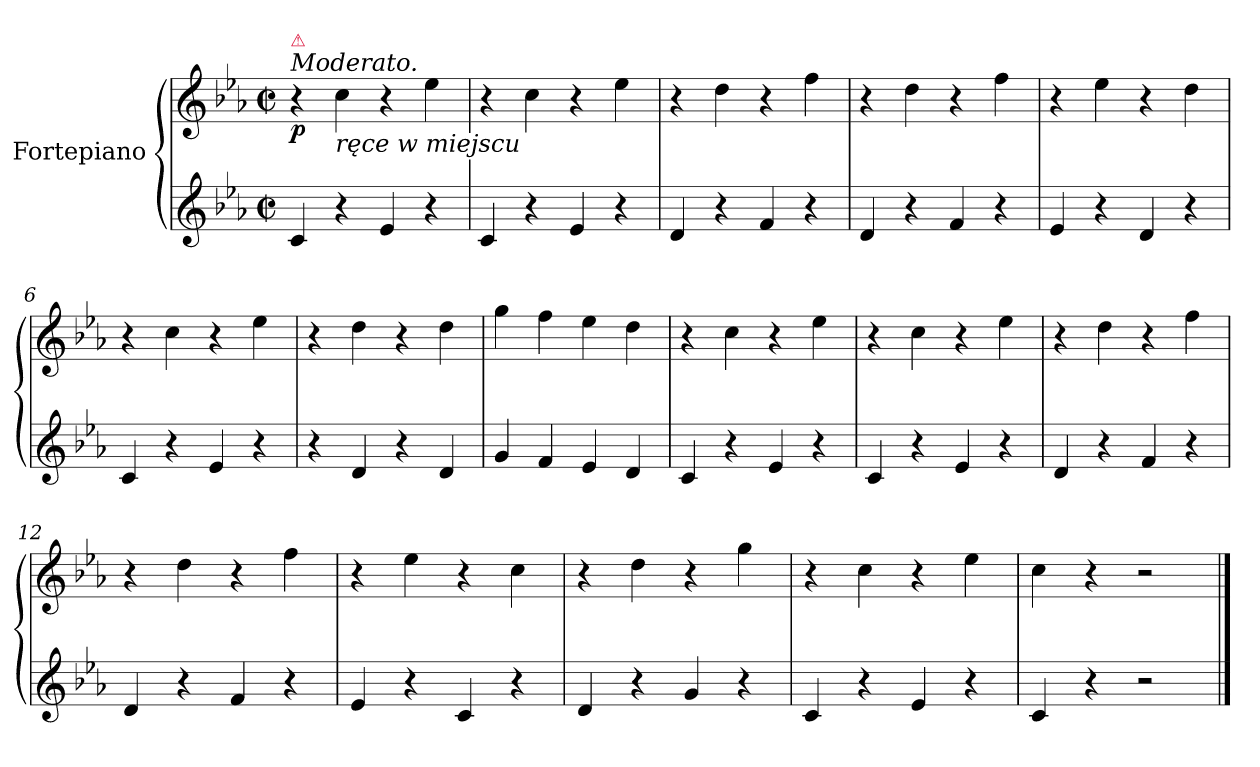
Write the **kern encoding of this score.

**kern	**kern	**dynam
*part2	*part1	*part1
*staff2	*staff1	*staff1
*I"Fortepiano	*I"Fortepiano	*
*clefG2	*clefG2	*
*k[b-e-a-]	*k[b-e-a-]	*
*c:	*c:	*
*M2/2	*M2/2	*
*met(c|)	*met(c|)	*
=1	=1	=1
!	!LO:TX:a:i:t=Moderato.	!
!	!LO:TX:a:color=crimson:t=⚠	!
!	!	!LO:DY:b
4c/	4r	p.
!	!LO:TX:b:i:t=ręce w miejscu	!
4r	4cc\	.
4e-/	4r	.
4r	4ee-\	.
=2	=2	=2
4c/	4r	.
4r	4cc\	.
4e-/	4r	.
4r	4ee-\	.
=3	=3	=3
4d/	4r	.
4r	4dd\	.
4f/	4r	.
4r	4ff\	.
=4	=4	=4
4d/	4r	.
4r	4dd\	.
4f/	4r	.
4r	4ff\	.
=5	=5	=5
4e-/	4r	.
4r	4ee-\	.
4d/	4r	.
4r	4dd\	.
=6	=6	=6
4c/	4r	.
4r	4cc\	.
4e-/	4r	.
4r	4ee-\	.
=7	=7	=7
4r	4r	.
4d/	4dd\	.
4r	4r	.
4d/	4dd\	.
=8	=8	=8
4g/	4gg\	.
4f/	4ff\	.
4e-/	4ee-\	.
4d/	4dd\	.
=9	=9	=9
4c/	4r	.
4r	4cc\	.
4e-/	4r	.
4r	4ee-\	.
=10	=10	=10
4c/	4r	.
4r	4cc\	.
4e-/	4r	.
4r	4ee-\	.
=11	=11	=11
4d/	4r	.
4r	4dd\	.
4f/	4r	.
4r	4ff\	.
=12	=12	=12
4d/	4r	.
4r	4dd\	.
4f/	4r	.
4r	4ff\	.
=13	=13	=13
4e-/	4r	.
4r	4ee-\	.
4c/	4r	.
4r	4cc\	.
=14	=14	=14
4d/	4r	.
4r	4dd\	.
4g/	4r	.
4r	4gg\	.
=15	=15	=15
4c/	4r	.
4r	4cc\	.
4e-/	4r	.
4r	4ee-\	.
=16	=16	=16
4c/	4cc\	.
4r	4r	.
2r	2r	.
==	==	==
*-	*-	*-
